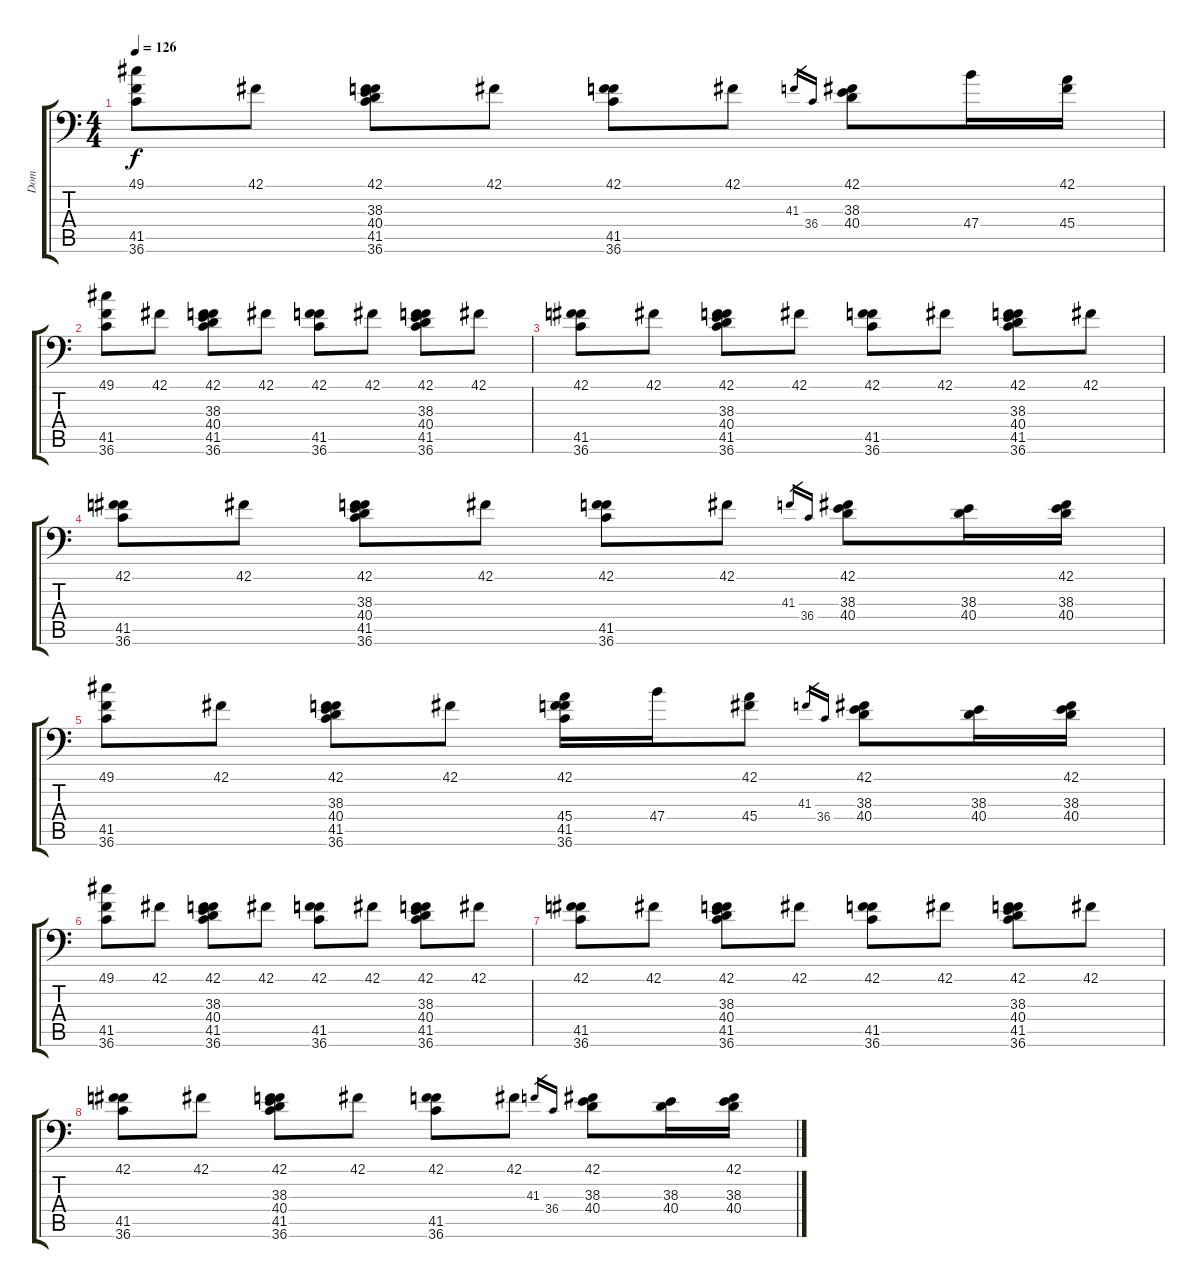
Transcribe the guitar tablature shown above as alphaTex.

\track ("Dom" "Dom") {instrument acousticgrandpiano}
\staff {score tabs}
\tuning (C-1 C-1 C-1 C-1 C-1 C-1) {hide}
\ts (4 4)
\tempo 126
\clef f4
\ks c
(49.1 41.5 36.6).8{dy f} 42.1.8 (42.1 38.3 40.4 41.5 36.6).8 42.1.8 (42.1 41.5 36.6).8 42.1.8 41.3.16{gr} 36.4.16{gr} (42.1 38.3 40.4).8 47.4.16 (42.1 45.4).16 |
(49.1 41.5 36.6).8 42.1.8 (42.1 38.3 40.4 41.5 36.6).8 42.1.8 (42.1 41.5 36.6).8 42.1.8 (42.1 38.3 40.4 41.5 36.6).8 42.1.8 |
(42.1 41.5 36.6).8 42.1.8 (42.1 38.3 40.4 41.5 36.6).8 42.1.8 (42.1 41.5 36.6).8 42.1.8 (42.1 38.3 40.4 41.5 36.6).8 42.1.8 |
(42.1 41.5 36.6).8 42.1.8 (42.1 38.3 40.4 41.5 36.6).8 42.1.8 (42.1 41.5 36.6).8 42.1.8 41.3.16{gr} 36.4.16{gr} (42.1 38.3 40.4).8 (38.3 40.4).16 (42.1 38.3 40.4).16 |
(49.1 41.5 36.6).8 42.1.8 (42.1 38.3 40.4 41.5 36.6).8 42.1.8 (42.1 45.4 41.5 36.6).16 47.4.16 (42.1 45.4).8 41.3.16{gr} 36.4.16{gr} (42.1 38.3 40.4).8 (38.3 40.4).16 (42.1 38.3 40.4).16 |
(49.1 41.5 36.6).8 42.1.8 (42.1 38.3 40.4 41.5 36.6).8 42.1.8 (42.1 41.5 36.6).8 42.1.8 (42.1 38.3 40.4 41.5 36.6).8 42.1.8 |
(42.1 41.5 36.6).8 42.1.8 (42.1 38.3 40.4 41.5 36.6).8 42.1.8 (42.1 41.5 36.6).8 42.1.8 (42.1 38.3 40.4 41.5 36.6).8 42.1.8 |
(42.1 41.5 36.6).8 42.1.8 (42.1 38.3 40.4 41.5 36.6).8 42.1.8 (42.1 41.5 36.6).8 42.1.8 41.3.16{gr} 36.4.16{gr} (42.1 38.3 40.4).8 (38.3 40.4).16 (42.1 38.3 40.4).16
